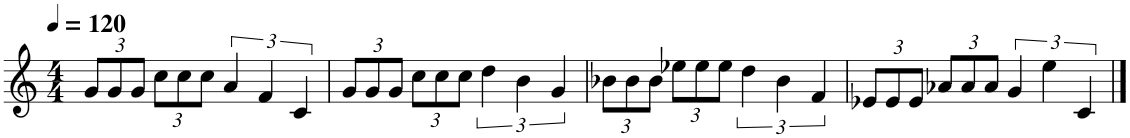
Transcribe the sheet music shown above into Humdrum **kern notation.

**kern
*part1
*staff1
*I"Piano
*I'Pno.
*clefG2
*k[]
*M4/4
*MM120
*Xbrackettup
=1
12g/L
12g/
12g/J
12cc\L
12cc\
12cc\J
*brackettup
6a/
6f/
6c/
=2
*Xbrackettup
12g/L
12g/
12g/J
12cc\L
12cc\
12cc\J
*brackettup
6dd\
6b\
6g/
=3
*Xbrackettup
12b-X\L
12b-\
12b-\J
12ee-X\L
12ee-\
12ee-\J
*brackettup
6dd\
6b-\
6f/
=4
*Xbrackettup
12e-X/L
12e-/
12e-/J
12a-X/L
12a-/
12a-/J
*brackettup
6g/
6ee\
6c/
==
*-
